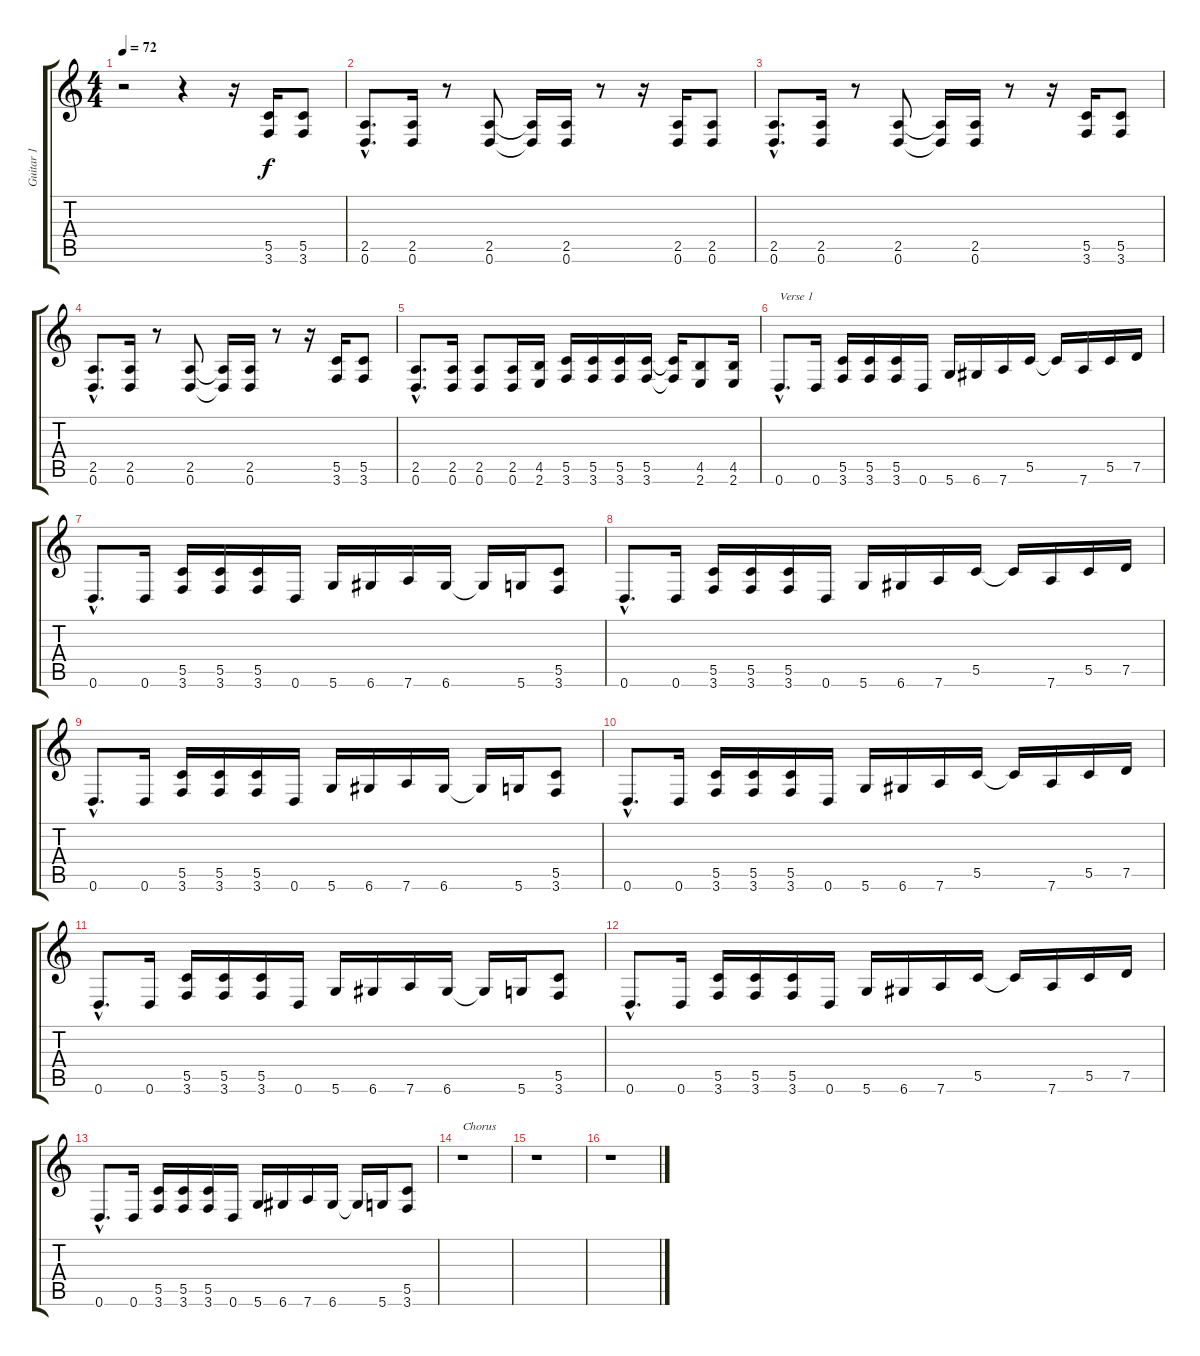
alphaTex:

\track ("Guitar 1" "Guitar 1") {instrument overdrivenguitar}
\staff {score tabs}
\tuning (D4 A3 F3 C3 G2 D2) {hide}
\ts (4 4)
\tempo 72
\clef g2
\ks c
r.2{dy f instrument overdrivenguitar} r.4 r.16 (5.5 3.6).16 (5.5 3.6).8 |
(2.5{hac} 0.6{hac}).8{d} (2.5 0.6).16 r.8 (2.5 0.6).8 (2.5{t} 0.6{t}).16 (2.5 0.6).16 r.8 r.16 (2.5 0.6).16 (2.5 0.6).8 |
(2.5{hac} 0.6{hac}).8{d} (2.5 0.6).16 r.8 (2.5 0.6).8 (2.5{t} 0.6{t}).16 (2.5 0.6).16 r.8 r.16 (5.5 3.6).16 (5.5 3.6).8 |
(2.5{hac} 0.6{hac}).8{d} (2.5 0.6).16 r.8 (2.5 0.6).8 (2.5{t} 0.6{t}).16 (2.5 0.6).16 r.8 r.16 (5.5 3.6).16 (5.5 3.6).8 |
(2.5{hac} 0.6{hac}).8{d} (2.5 0.6).16 (2.5 0.6).8 (2.5 0.6).16 (4.5 2.6).16 (5.5 3.6).16 (5.5 3.6).16 (5.5 3.6).16 (5.5 3.6).16 (5.5{t} 3.6{t}).16 (4.5 2.6).8 (4.5 2.6).16 |
0.6{hac}.8{d txt "Verse 1"} 0.6.16 (5.5 3.6).16 (5.5 3.6).16 (5.5 3.6).16 0.6.16 5.6.16 6.6.16 7.6.16 5.5.16 5.5{t}.16 7.6.16 5.5.16 7.5.16 |
0.6{hac}.8{d} 0.6.16 (5.5 3.6).16 (5.5 3.6).16 (5.5 3.6).16 0.6.16 5.6.16 6.6.16 7.6.16 6.6.16 6.6{t}.16 5.6.16 (5.5 3.6).8 |
0.6{hac}.8{d} 0.6.16 (5.5 3.6).16 (5.5 3.6).16 (5.5 3.6).16 0.6.16 5.6.16 6.6.16 7.6.16 5.5.16 5.5{t}.16 7.6.16 5.5.16 7.5.16 |
0.6{hac}.8{d} 0.6.16 (5.5 3.6).16 (5.5 3.6).16 (5.5 3.6).16 0.6.16 5.6.16 6.6.16 7.6.16 6.6.16 6.6{t}.16 5.6.16 (5.5 3.6).8 |
0.6{hac}.8{d} 0.6.16 (5.5 3.6).16 (5.5 3.6).16 (5.5 3.6).16 0.6.16 5.6.16 6.6.16 7.6.16 5.5.16 5.5{t}.16 7.6.16 5.5.16 7.5.16 |
0.6{hac}.8{d} 0.6.16 (5.5 3.6).16 (5.5 3.6).16 (5.5 3.6).16 0.6.16 5.6.16 6.6.16 7.6.16 6.6.16 6.6{t}.16 5.6.16 (5.5 3.6).8 |
0.6{hac}.8{d} 0.6.16 (5.5 3.6).16 (5.5 3.6).16 (5.5 3.6).16 0.6.16 5.6.16 6.6.16 7.6.16 5.5.16 5.5{t}.16 7.6.16 5.5.16 7.5.16 |
0.6{hac}.8{d} 0.6.16 (5.5 3.6).16 (5.5 3.6).16 (5.5 3.6).16 0.6.16 5.6.16 6.6.16 7.6.16 6.6.16 6.6{t}.16 5.6.16 (5.5 3.6).8 |
r.1{txt "Chorus"} |
r.1 |
r.1
